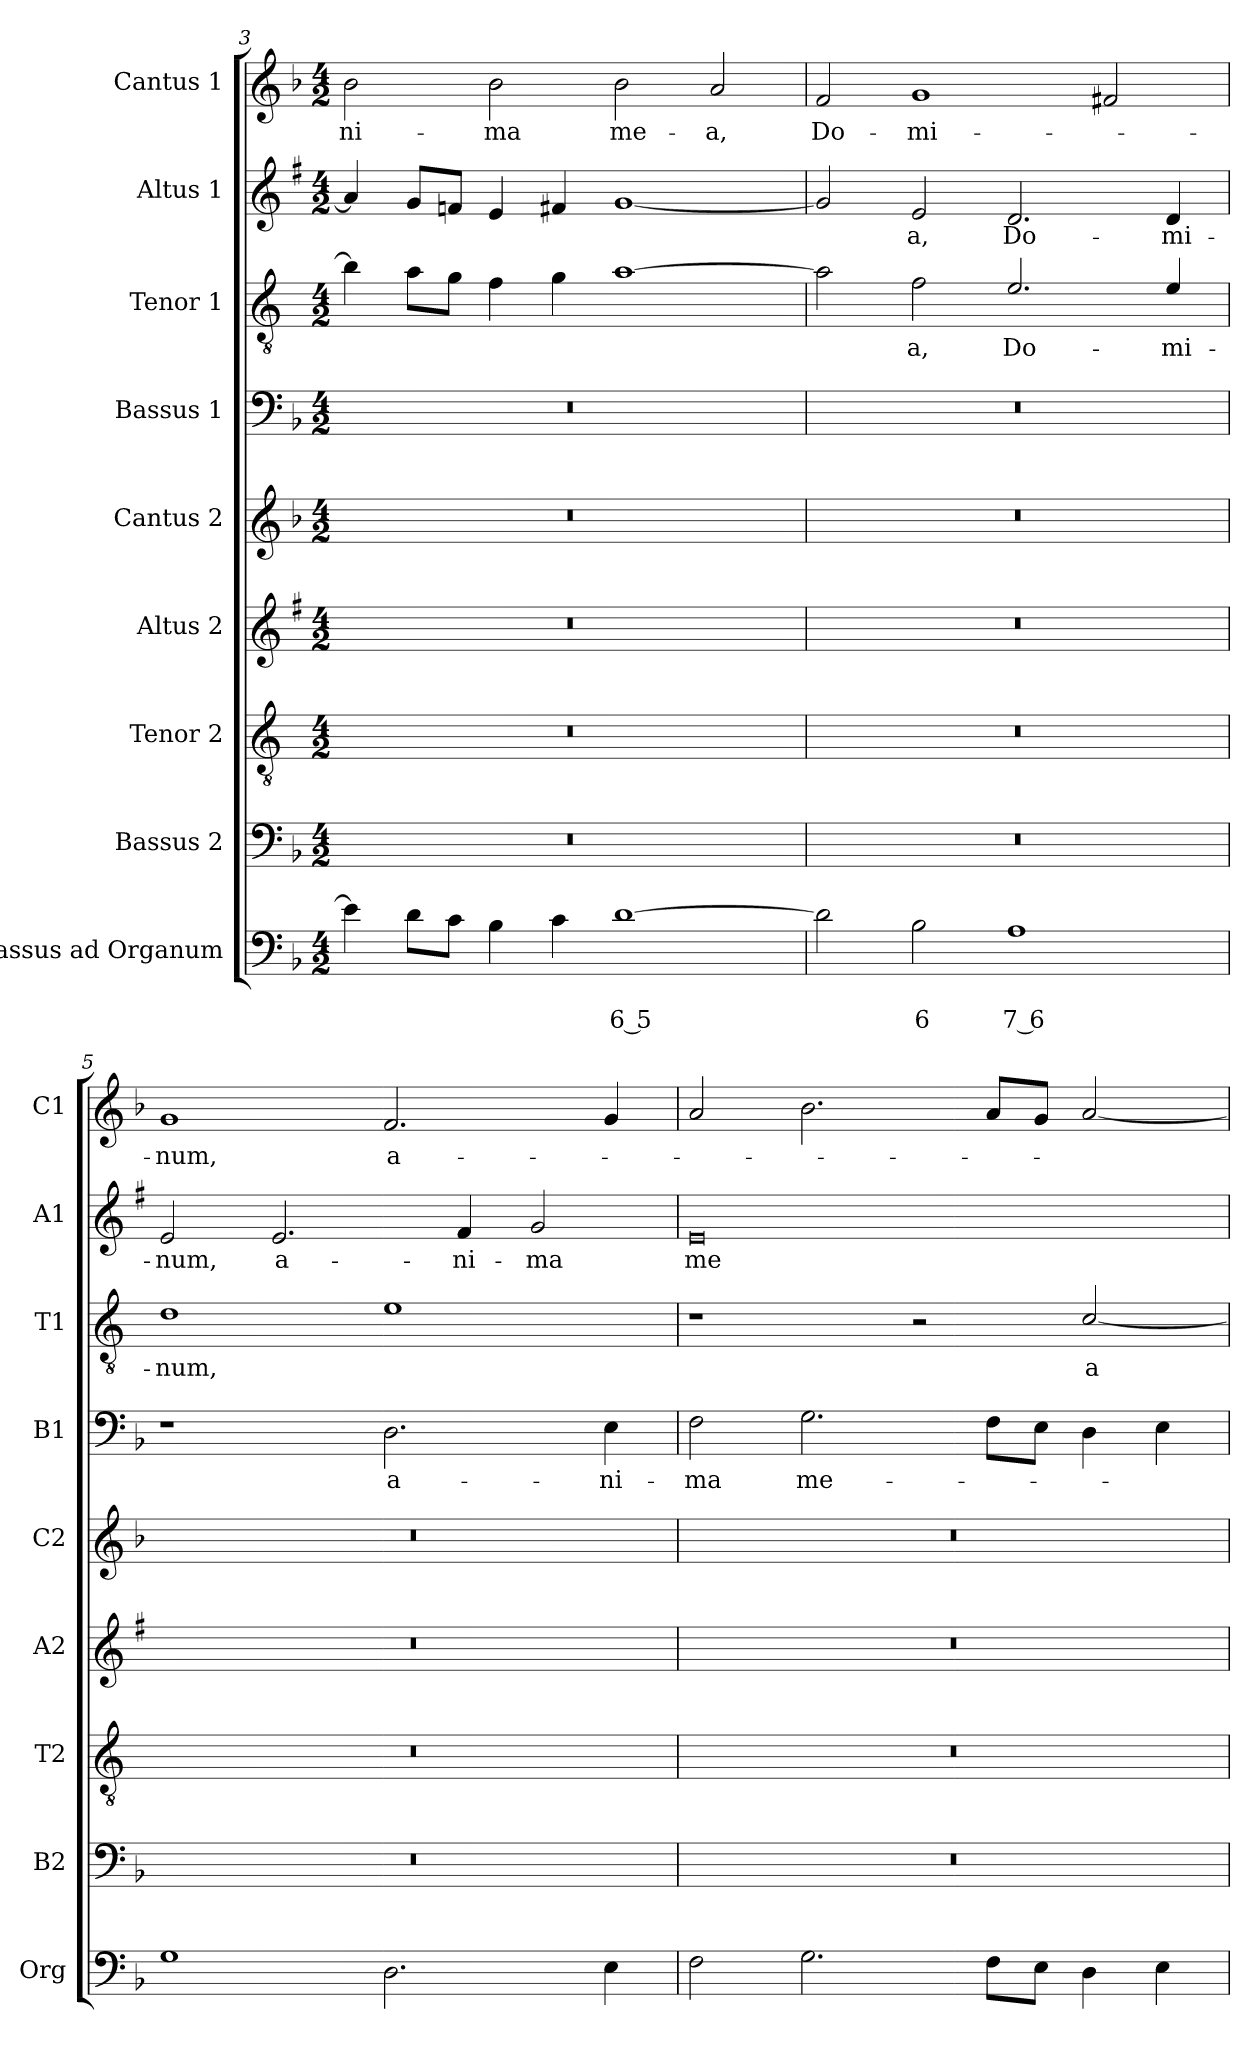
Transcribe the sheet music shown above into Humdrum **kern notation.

**kern	**text	**text	**kern	**kern	**kern	**kern	**kern	**text	**kern	**text	**kern	**text	**kern	**text
*part9	*part9	*part9	*part8	*part7	*part6	*part5	*part4	*part4	*part3	*part3	*part2	*part2	*part1	*part1
*staff9	*staff9	*staff9	*staff8	*staff7	*staff6	*staff5	*staff4	*staff4	*staff3	*staff3	*staff2	*staff2	*staff1	*staff1
*I"Bassus ad Organum	*	*	*I"Bassus 2	*I"Tenor 2	*I"Altus 2	*I"Cantus 2	*I"Bassus 1	*	*I"Tenor 1	*	*I"Altus 1	*	*I"Cantus 1	*
*I'Org	*	*	*I'B2	*I'T2	*I'A2	*I'C2	*I'B1	*	*I'T1	*	*I'A1	*	*I'C1	*
*clefF4	*	*	*clefF4	*clefGv2	*clefG2	*clefG2	*clefF4	*	*clefGv2	*	*clefG2	*	*clefG2	*
*	*	*	*	*ITrd4c7	*ITrd1c2	*	*	*	*ITrd4c7	*	*ITrd1c2	*	*	*
*k[b-]	*	*	*k[b-]	*k[b-]	*k[b-]	*k[b-]	*k[b-]	*	*k[b-]	*	*k[b-]	*	*k[b-]	*
*F:	*	*	*F:	*F:	*F:	*F:	*F:	*	*F:	*	*F:	*	*F:	*
*M4/2	*	*	*M4/2	*M4/2	*M4/2	*M4/2	*M4/2	*	*M4/2	*	*M4/2	*	*M4/2	*
=3	=3	=3	=3	=3	=3	=3	=3	=3	=3	=3	=3	=3	=3	=3
!	!	!	!	!	!	!	!	!	!	!	!	!	!	!LO:LY:b
4e-\]	.	.	0r	0r	0r	0r	0r	.	4e-\]	.	4g/]	.	2b-\	-ni-
8d\L	.	.	.	.	.	.	.	.	8d\L	.	8f/L	.	.	.
8c\J	.	.	.	.	.	.	.	.	8c\J	.	8e-X/J	.	.	.
!	!	!	!	!	!	!	!	!	!	!	!	!	!	!LO:LY:b
4B-\	.	.	.	.	.	.	.	.	4B-\	.	4d/	.	2b-\	-ma
4c\	.	.	.	.	.	.	.	.	4c\	.	4en/	.	.	.
!	!	!LO:LY:b	!	!	!	!	!	!	!	!	!	!	!	!LO:LY:b
[1d	.	6 5	.	.	.	.	.	.	[1d	.	[1f	.	2b-\	me-
!	!	!	!	!	!	!	!	!	!	!	!	!	!	!LO:LY:b
.	.	.	.	.	.	.	.	.	.	.	.	.	2a/	-a,
!!LO:PB:g=z
=4	=4	=4	=4	=4	=4	=4	=4	=4	=4	=4	=4	=4	=4	=4
!	!	!	!	!	!	!	!	!	!	!	!	!	!	!LO:LY:b
2d\]	.	.	0r	0r	0r	0r	0r	.	2d\]	.	2f/]	.	2f/	Do-
!	!	!LO:LY:b	!	!	!	!	!	!	!	!LO:LY:b	!	!LO:LY:b	!	!LO:LY:b
2B-\	.	6	.	.	.	.	.	.	2B-\	-a,	2d/	-a,	1g	-mi-
!	!	!LO:LY:b	!	!	!	!	!	!	!	!LO:LY:b	!	!LO:LY:b	!	!
1A	.	7 6	.	.	.	.	.	.	2.A/	Do-	2.c/	Do-	.	.
.	.	.	.	.	.	.	.	.	.	.	.	.	2f#X/	.
!	!	!	!	!	!	!	!	!	!	!LO:LY:b	!	!LO:LY:b	!	!
.	.	.	.	.	.	.	.	.	4A/	-mi-	4c/	-mi-	.	.
=5	=5	=5	=5	=5	=5	=5	=5	=5	=5	=5	=5	=5	=5	=5
!	!	!	!	!	!	!	!	!	!	!LO:LY:b	!	!LO:LY:b	!	!LO:LY:b
1G	.	.	0r	0r	0r	0r	1r	.	1G	-num,	2d/	-num,	1g	-num,
!	!	!	!	!	!	!	!	!	!	!	!	!LO:LY:b	!	!
.	.	.	.	.	.	.	.	.	.	.	2.d/	a-	.	.
!	!	!	!	!	!	!	!	!LO:LY:b	!	!	!	!	!	!LO:LY:b
2.D\	.	.	.	.	.	.	2.D\	a-	1A	.	.	.	2.f/	a-
!	!	!	!	!	!	!	!	!	!	!	!	!LO:LY:b	!	!
.	.	.	.	.	.	.	.	.	.	.	4e/	-ni-	.	.
!	!	!	!	!	!	!	!	!	!	!	!	!LO:LY:b	!	!
.	.	.	.	.	.	.	.	.	.	.	2f/	-ma	.	.
!	!	!	!	!	!	!	!	!LO:LY:b	!	!	!	!	!	!
4E\	.	.	.	.	.	.	4E\	-ni-	.	.	.	.	4g/	.
=6	=6	=6	=6	=6	=6	=6	=6	=6	=6	=6	=6	=6	=6	=6
!	!	!	!	!	!	!	!	!LO:LY:b	!	!	!	!LO:LY:b	!	!
2F\	.	.	0r	0r	0r	0r	2F\	-ma	1r	.	0d	me-	2a/	.
!	!	!	!	!	!	!	!	!LO:LY:b	!	!	!	!	!	!
2.G\	.	.	.	.	.	.	2.G\	me-	.	.	.	.	2.b-\	.
.	.	.	.	.	.	.	.	.	2r	.	.	.	.	.
8F\L	.	.	.	.	.	.	8F\L	.	.	.	.	.	8a/L	.
8E\J	.	.	.	.	.	.	8E\J	.	.	.	.	.	8g/J	.
!	!	!	!	!	!	!	!	!	!	!LO:LY:b	!	!	!	!
4D\	.	.	.	.	.	.	4D\	.	[2F/	a-	.	.	[2a/	.
4E\	.	.	.	.	.	.	4E\	.	.	.	.	.	.	.
=	=	=	=	=	=	=	=	=	=	=	=	=	=	=
*-	*-	*-	*-	*-	*-	*-	*-	*-	*-	*-	*-	*-	*-	*-
